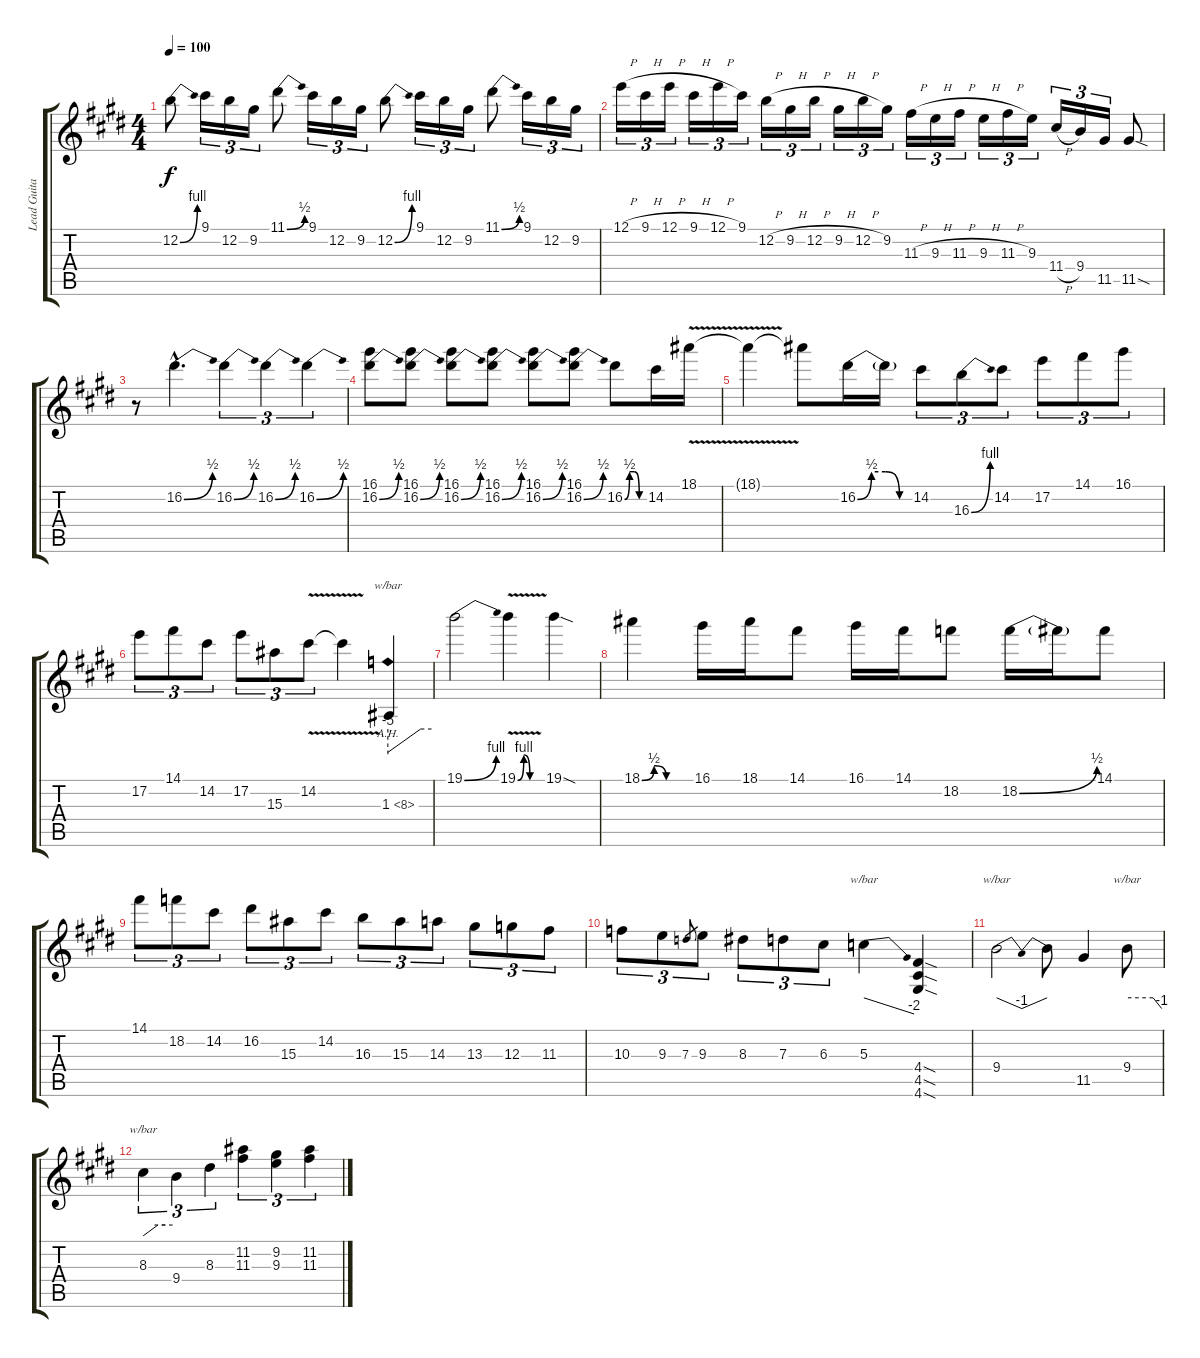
\track ("Lead Guitar" "Lead Guita") {instrument overdrivenguitar}
\staff {score tabs}
\tuning (E4 B3 G3 D3 A2 E2) {hide}
\ts (4 4)
\tempo 100
\clef g2
\ks c#minor
12.2{be (bend 0 0 60 4)}.8{dy f} 9.1.16{tu (3 2)} 12.2.16{tu (3 2)} 9.2.16{tu (3 2)} 11.1{be (bend 0 0 60 2)}.8 9.1.16{tu (3 2)} 12.2.16{tu (3 2)} 9.2.16{tu (3 2)} 12.2{be (bend 0 0 60 4)}.8 9.1.16{tu (3 2)} 12.2.16{tu (3 2)} 9.2.16{tu (3 2)} 11.1{be (bend 0 0 60 2)}.8 9.1.16{tu (3 2)} 12.2.16{tu (3 2)} 9.2.16{tu (3 2)} |
12.1{h}.16{tu (3 2)} 9.1{h}.16{tu (3 2)} 12.1{h}.16{tu (3 2)} 9.1{h}.16{tu (3 2)} 12.1{h}.16{tu (3 2)} 9.1.16{tu (3 2)} 12.2{h}.16{tu (3 2)} 9.2{h}.16{tu (3 2)} 12.2{h}.16{tu (3 2)} 9.2{h}.16{tu (3 2)} 12.2{h}.16{tu (3 2)} 9.2.16{tu (3 2)} 11.3{h}.16{tu (3 2)} 9.3{h}.16{tu (3 2)} 11.3{h}.16{tu (3 2)} 9.3{h}.16{tu (3 2)} 11.3{h}.16{tu (3 2)} 9.3.16{tu (3 2)} 11.4{h}.16{tu (3 2)} 9.4.16{tu (3 2)} 11.5.16{tu (3 2)} 11.5{sod}.8 |
r.8 16.2{be (bend 0 0 60 2) hac}.4{d} 16.2{be (bend 0 0 60 2)}.4{tu (3 2)} 16.2{be (bend 0 0 60 2)}.4{tu (3 2)} 16.2{be (bend 0 0 60 2)}.4{tu (3 2)} |
(16.1 16.2{be (bend 0 0 60 2)}).8 (16.1 16.2{be (bend 0 0 60 2)}).8 (16.1 16.2{be (bend 0 0 60 2)}).8 (16.1 16.2{be (bend 0 0 60 2)}).8 (16.1 16.2{be (bend 0 0 60 2)}).8 (16.1 16.2{be (bend 0 0 60 2)}).8 16.2{be (custom 0 0 15 2 30 2 45 0 60 0)}.8 14.2.16 18.1{v}.16 |
18.1{t}.4 18.1{t}.8 16.2{be (custom 0 0 15 2 30 2 45 0 60 0)}.16 16.2{t}.16 14.2.8{tu (3 2)} 16.3{be (bend 0 0 60 4)}.8{tu (3 2)} 14.2.8{tu (3 2)} 17.2.8{tu (3 2)} 14.1.8{tu (3 2)} 16.1.8{tu (3 2)} |
17.2.8{tu (3 2)} 14.1.8{tu (3 2)} 14.2.8{tu (3 2)} 17.2.8{tu (3 2)} 15.3.8{tu (3 2)} 14.2{v}.8{tu (3 2)} 14.2{t}.4 1.3{ah 7}.4{tbe (custom default 0 -20 45 0 60 0)} |
19.1{be (bend 0 0 60 4)}.2 19.1{be (custom 0 0 15 4 30 0 45 0 60 0) v}.4 19.1{sod}.4 |
18.1{be (custom 0 0 15 2 30 0 45 0 60 0)}.4 16.1.16 18.1.16 14.1.8 16.1.16 14.1.16 18.2.8 18.2{be (bend 0 0 60 2)}.16 18.2{t}.16 14.1.8 |
14.1.8{tu (3 2)} 18.2.8{tu (3 2)} 14.2.8{tu (3 2)} 16.2.8{tu (3 2)} 15.3.8{tu (3 2)} 14.2.8{tu (3 2)} 16.3.8{tu (3 2)} 15.3.8{tu (3 2)} 14.3.8{tu (3 2)} 13.3.8{tu (3 2)} 12.3.8{tu (3 2)} 11.3.8{tu (3 2)} |
10.3.8{tu (3 2)} 9.3.8{tu (3 2)} 7.3.8{gr} 9.3.8{tu (3 2)} 8.3.8{tu (3 2)} 7.3.8{tu (3 2)} 6.3.8{tu (3 2)} 5.3.4{tbe (dive default 0 0 60 -8)} (4.4{sod} 4.5{sod} 4.6{sod}).4 |
9.4.2{tbe (dip default 0 0 30 -4 60 0) volume 14} 9.4{t}.8{volume 13} 11.5.4 9.4.8{tbe (custom default 0 0 45 0 60 -4)} |
8.3.4{tu (3 2) tbe (custom default 0 -4 30 0 45 0 60 0) volume 11} 9.4.4{tu (3 2) volume 9} 8.3.4{tu (3 2) volume 7} (11.2 11.3).4{tu (3 2) volume 5} (9.2 9.3).4{tu (3 2) volume 3} (11.2 11.3).4{tu (3 2) volume 1}
